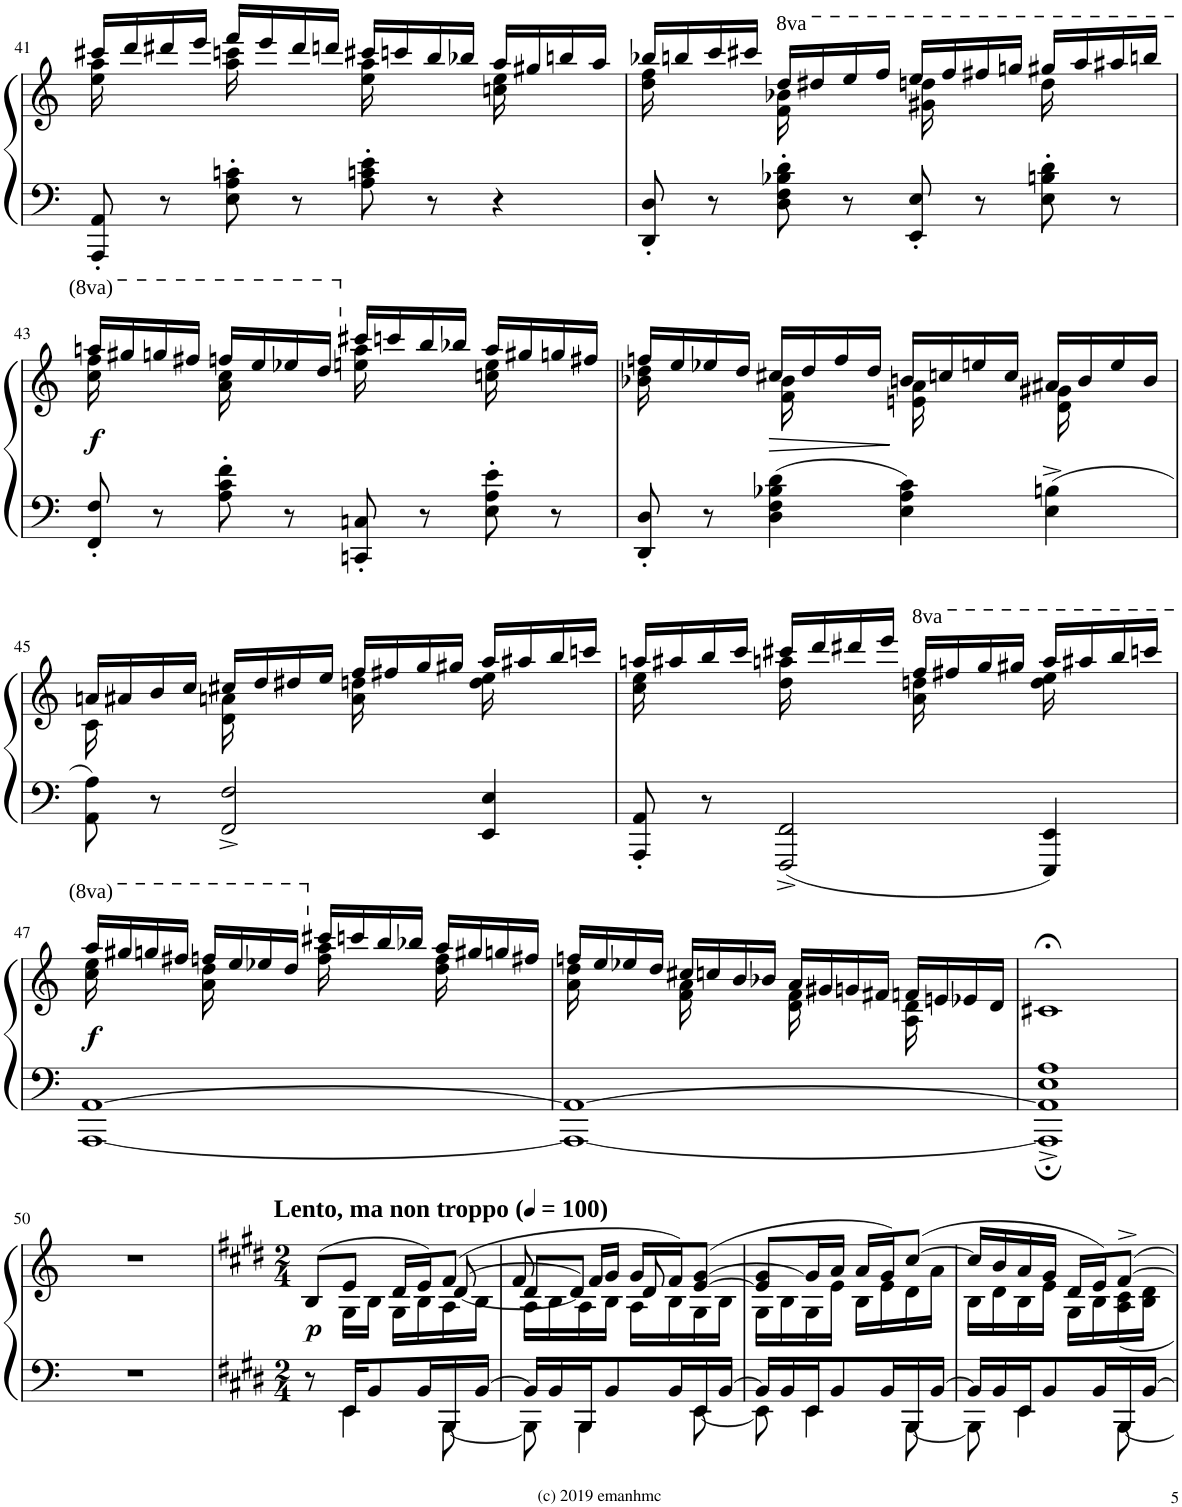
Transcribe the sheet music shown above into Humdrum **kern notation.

**kern	**kern	**dynam
*part1	*part1	*part1
*staff2	*staff1	*staff1/2
*I"Piano	*	*
*I'Pno.	*	*
!!LO:PB:g=z
*clefF4	*clefG2	*
*k[]	*k[]	*
*M4/4	*M4/4	*
*met(c)	*met(c)	*
=41	=41	=41
*	*^	*
8AAA/' 8AA/'	16ccc#X/LL	16ee\ 16aa\	.
.	16ddd/	8.ryy	.
8r	16ddd#X/	.	.
.	16eee/JJ	.	.
8E\' 8A\' 8cn\'	16fff/LL	16aa\ 16cccn\	.
.	16eee/	8.ryy	.
8r	16ddd#/	.	.
.	16dddn/JJ	.	.
8A\' 8cn\' 8e\'	16ccc#X/LL	16ee\ 16aa\	.
.	16cccn/	8.ryy	.
8r	16bb/	.	.
.	16bb-X/JJ	.	.
4r	16aa/LL	16ccn\ 16ee\	.
.	16gg#X/	8.ryy	.
.	16bbn/	.	.
.	16aa/JJ	.	.
=42	=42	=42	=42
8DD/' 8D/'	16bb-X/LL	16dd\ 16ff\	.
.	16bbn/	8.ryy	.
8r	16ccc/	.	.
.	16ccc#X/JJ	.	.
*	*8va	*	*
8D\' 8F\' 8B-X\' 8d\'	16ddd/LL	16ff\ 16bb-X\	.
.	16ddd#X/	8.ryy	.
8r	16eee/	.	.
.	16fff/JJ	.	.
8EE/' 8E/'	16eee/LL	16gg#X\ 16dddn\	.
.	16fff/	8.ryy	.
8r	16fff#X/	.	.
.	16gggn/JJ	.	.
8E\' 8Bn\' 8d\'	16ggg#X/LL	16ddd\	.
.	16aaa/	8.ryy	.
8r	16aaa#X/	.	.
.	16bbbn/JJ	.	.
!!LO:LB:g=z	!!
=43	=43	=43	=43
!	!	!	!LO:DY:b
8FF/' 8F/'	16aaan/LL	16ccc\ 16fff\	f
.	16ggg#X/	8.ryy	.
8r	16gggn/	.	.
.	16fff#X/JJ	.	.
8A\' 8c\' 8f\'	16fffn/LL	16aa\ 16ccc\	.
.	16eee/	8.ryy	.
8r	16eee-X/	.	.
.	16ddd/JJ	.	.
*	*X8va	*	*
8CCn/' 8Cn/'	16ccc#X/LL	16een\ 16aa\	.
.	16cccn/	8.ryy	.
8r	16bb/	.	.
.	16bb-X/JJ	.	.
8E\' 8A\' 8e\'	16aa/LL	16ccn\ 16ee\	.
.	16gg#X/	8.ryy	.
8r	16ggn/	.	.
.	16ff#X/JJ	.	.
=44	=44	=44	=44
8DD/' 8D/'	16ffn/LL	16b-X\ 16dd\	.
.	16ee/	8.ryy	.
8r	16ee-X/	.	.
.	16dd/JJ	.	.
!	!	!	!LO:HP:b
4D\ 4F\ 4B-X\ 4d\	16cc#X/LL	16f\ 16b-\	>
.	16dd/	8.ryy	.
.	16ff/	.	.
.	16dd/JJ	.	.
4E\ 4A\ 4c\	16bn/LL	16en\ 16a\	]
.	16ccn/	8.ryy	.
.	16een/	.	.
.	16cc/JJ	.	.
4E\^ 4Bn\^	16a#X/LL	16d\ 16g#X\	.
.	16b/	8.ryy	.
.	16ee/	.	.
.	16b/JJ	.	.
!!LO:LB:g=z	!!
=45	=45	=45	=45
8AA\ 8A\	16an/LL	16c\	.
.	16a#X/	8.ryy	.
8r	16b/	.	.
.	16cc/JJ	.	.
2FF/^ 2F/^	16cc#X/LL	16d\ 16an\	.
.	16dd/	8.ryy	.
.	16dd#X/	.	.
.	16ee/JJ	.	.
.	16ff/LL	16a\ 16ddn\	.
.	16ff#X/	8.ryy	.
.	16gg/	.	.
.	16gg#X/JJ	.	.
4EE/ 4E/	16aa/LL	16dd\ 16ee\	.
.	16aa#X/	8.ryy	.
.	16bb/	.	.
.	16cccn/JJ	.	.
=46	=46	=46	=46
8AAA/' 8AA/'	16aan/LL	16cc\ 16ee\	.
.	16aa#X/	8.ryy	.
8r	16bb/	.	.
.	16ccc/JJ	.	.
2FFF/^ 2FF/^	16ccc#X/LL	16dd\ 16aan\	.
.	16ddd/	8.ryy	.
.	16ddd#X/	.	.
.	16eee/JJ	.	.
*	*8va	*	*
.	16fff/LL	16aa\ 16dddn\	.
.	16fff#X/	8.ryy	.
.	16ggg/	.	.
.	16ggg#X/JJ	.	.
4EEE/ 4EE/	16aaa/LL	16ddd\ 16eee\	.
.	16aaa#X/	8.ryy	.
.	16bbb/	.	.
.	16ccccn/JJ	.	.
!!LO:LB:g=z	!!
=47	=47	=47	=47
!	!	!	!LO:DY:b
[1AAA [>1AA	16aaa/LL	16ccc\ 16eee\	f
.	16ggg#X/	8.ryy	.
.	16gggn/	.	.
.	16fff#X/JJ	.	.
.	16fffn/LL	16aa\ 16ddd\	.
.	16eee/	8.ryy	.
.	16eee-X/	.	.
.	16ddd/JJ	.	.
*	*X8va	*	*
.	16ccc#X/LL	16ff\ 16aa\	.
.	16cccn/	8.ryy	.
.	16bb/	.	.
.	16bb-X/JJ	.	.
.	16aa/LL	16dd\ 16ff\	.
.	16gg#X/	8.ryy	.
.	16ggn/	.	.
.	16ff#X/JJ	.	.
=48	=48	=48	=48
1AAA_ 1AA_	16ffn/LL	16a\ 16dd\	.
.	16ee/	8.ryy	.
.	16ee-X/	.	.
.	16dd/JJ	.	.
.	16cc#X/LL	16f\ 16a\	.
.	16ccn/	8.ryy	.
.	16b/	.	.
.	16b-X/JJ	.	.
.	16a/LL	16d\ 16f\	.
.	16g#X/	8.ryy	.
.	16gn/	.	.
.	16f#X/JJ	.	.
.	16fn/LL	16A\ 16d\	.
.	16en/	8.ryy	.
.	16e-X/	.	.
.	16d/JJ	.	.
*	*v	*v	*
=49	=49	=49
*^	*	*
1E^ 1A^	1AAA]; 1AA];	1c#X;<	.
*v	*v	*	*
!!LO:LB:g=z
=50	=50	=50
1r	1r	.
=51	=51	=51
*k[f#c#g#d#]	*k[f#c#g#d#]	*
*M2/4	*M2/4	*
*	*MM100	*
*^	*^	*
*	*	*	*^	*
!	!	!LO:TX:a:B:t=Lento, ma non troppo	!	!	!
!	!	!	!	!	!LO:DY:b
8r	8ryy	(8B/L	8ryy	4.ryy	p
16EE/KL	4EE\	8e/J	16G#\LL	.	.
8BB/	.	.	16B\JJ	.	.
.	.	16d#/LL	16G#\LL	.	.
16BB/L	.	16e/J)	16B\	.	.
16BBB/	[8BBB\	([8f#/J	16A\	[<8d#/	.
[16BB/JJ	.	.	16B\JJ	.	.
=52	=52	=52	=52	=52	=52
16BB/LL]	8BBB\]	8f#/	16A\LL	8d#/L	.
16BB/	.	.	16B\	.	.
16BBB/J	4BBB\	16f#/LL]	16A\	8d#/J]	.
8BB/	.	16g#/JJ	16B\JJ	.	.
.	.	16g#/LL	16A\LL	8d#/	.
16BB/L	.	16f#/J)	16B\	.	.
16EE/	[8EE\	([8e/ [8g#/J	16G#\	8ryy	.
[16BB/JJ	.	.	16B\JJ	.	.
*	*	*	*v	*v	*
=53	=53	=53	=53	=53
16BB/LL]	8EE\]	8e/] 8g#/L	16G#\LL	.
16BB/	.	.	16B\	.
16EE/J	4EE\	16g#/L]	16G#\	.
8BB/	.	16a/JJ	16e\JJ	.
.	.	16a/LL	16B\LL	.
16BB/L	.	16g#/J)	16e\	.
16BBB/	[8BBB\	([8cc#/J	16d#\	.
[16BB/JJ	.	.	16a\JJ	.
=54	=54	=54	=54	=54
16BB/LL]	8BBB\]	16cc#/LL]	16B\LL	.
16BB/	.	16b/	16d#\	.
16EE/J	4EE\	16a/	16B\	.
8BB/	.	16g#/JJ	16e\JJ	.
.	.	16d#/LL	16G#\LL	.
16BB/L	.	16e/J)	16B\	.
16BBB/	[8BBB\	[8f#^/J	16A\ 16c#\	.
[16BB/JJ	.	.	16B\ 16d#\JJ	.
*v	*v	*	*	*
*	*v	*v	*
=	=	=
*-	*-	*-
